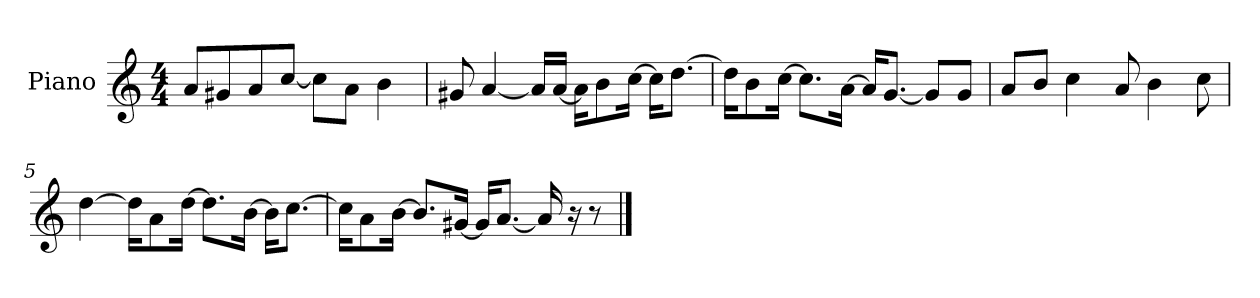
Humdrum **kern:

**kern
*part1
*staff1
*I"Piano
*I'P-no
*clefG2
*k[]
*M4/4
*MM90
=1
8a/L
8g#X/
8a/
[8cc/J
8cc\L]
8a\J
4b\
=2
8g#X/
[4a/
16a/LL]
[16a/JJ
16a\KL]
8b\
[16cc\Jk
16cc\KL]
[8.dd\J
=3
16dd\KL]
8b\
[16cc\Jk
8.cc\L]
[16a\Jk
16a/KL]
[8.g/J
8g/L]
8g/J
=4
8a/L
8b/J
4cc\
8a/
4b\
8cc\
!!LO:LB:g=z
=5
[4dd\
16dd\KL]
8a\
[16dd\Jk
8.dd\L]
[16b\Jk
16b\KL]
[8.cc\J
=6
16cc\KL]
8a\
[16b\Jk
8.b/L]
[16g#X/Jk
16g#/KL]
[8.a/J
16a/]
16r
8r
==
*-
